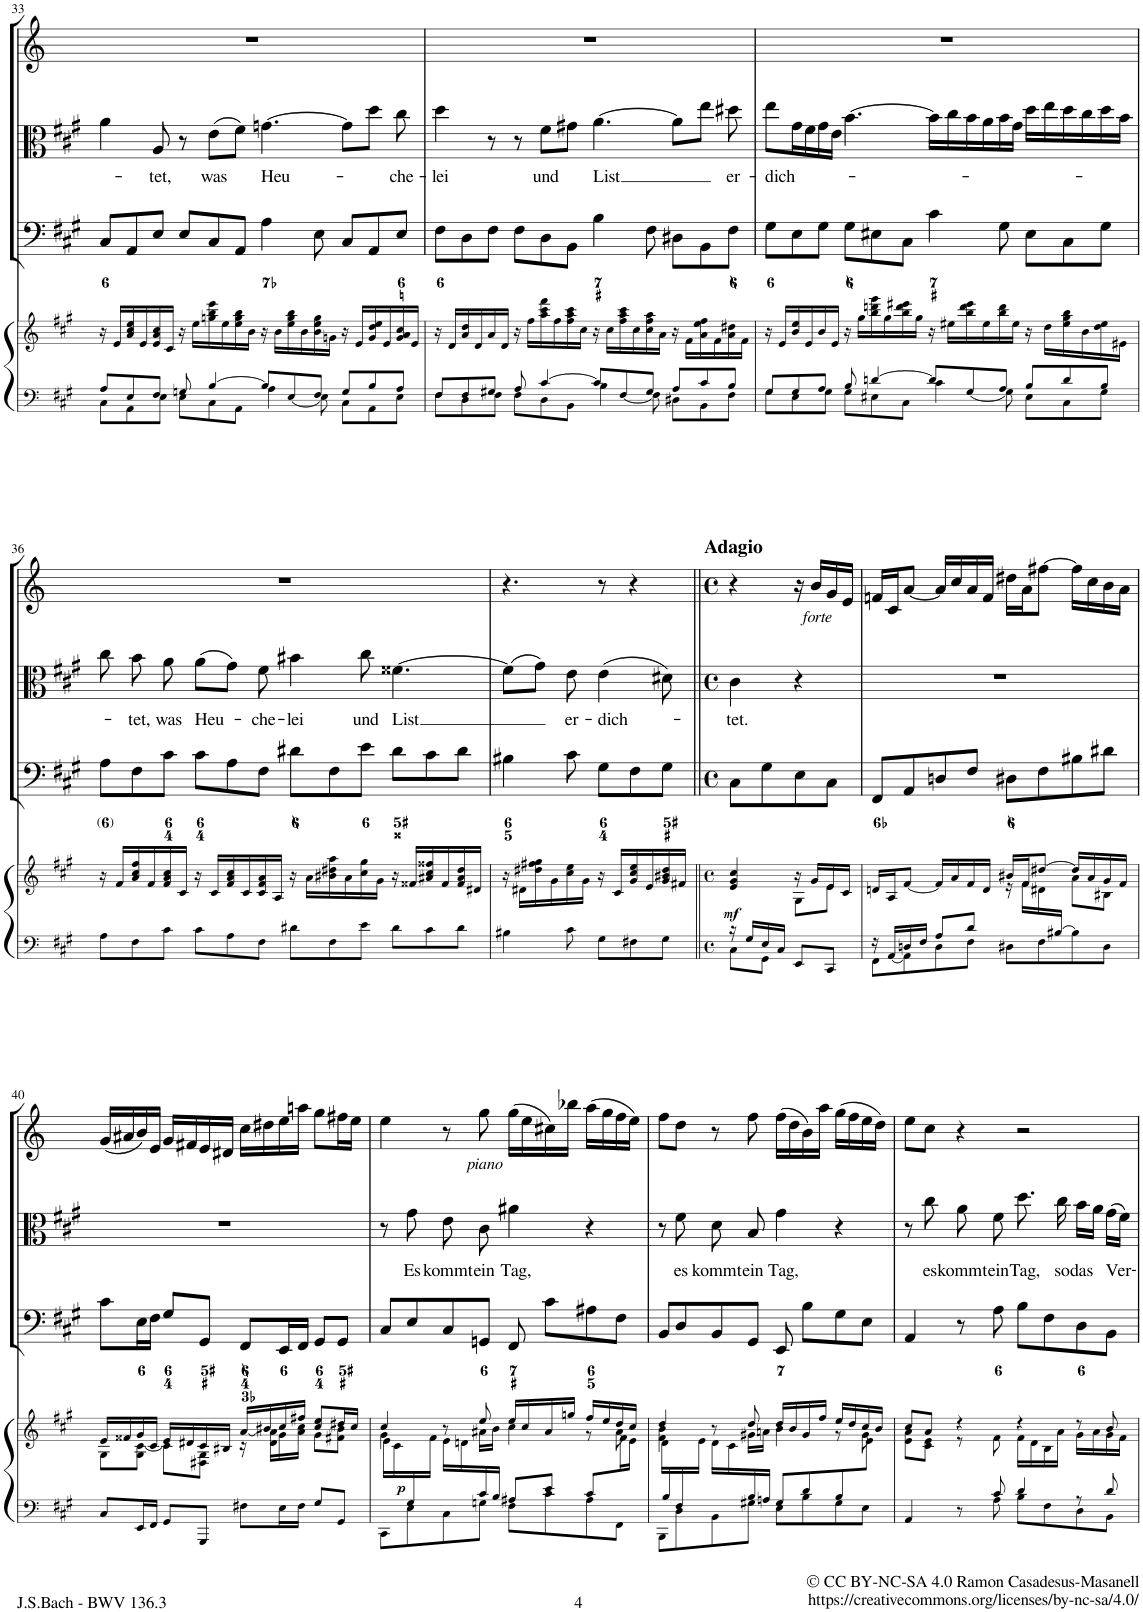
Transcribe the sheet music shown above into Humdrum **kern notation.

**kern	**kern	**dynam	**kern	**kern	**text	**kern	**dynam
*part4	*part4	*part4	*part3	*part2	*part2	*part1	*part1
*staff5	*staff4	*staff4/5	*staff3	*staff2	*staff2	*staff1	*staff1
*I"Piano reduction	*	*	*I"Continuo	*I"Alto	*	*I"Oboe I d'amore	*
*I'Pno	*	*	*	*	*	*I'Ob	*
!!LO:PB:g=z
*clefF4	*clefG2	*	*clefF4	*clefC3	*	*clefG2	*
*	*	*	*	*	*	*Trd2c3	*
*k[f#c#g#]	*k[f#c#g#]	*	*k[f#c#g#]	*k[f#c#g#]	*	*k[]	*
*M12/8	*M12/8	*	*M12/8	*M12/8	*	*M12/8	*
=33	=33	=33	=33	=33	=33	=33	=33
*^	*	*	*	*	*	*	*
8A/L	8C#\L	16r	.	8C#/L	4a\	.	1.r	.
.	.	16e/LL	.	.	.	.	.	.
8E/	8AA\	16a/ 16cc#/ 16ee/	.	8AA/	.	.	.	.
.	.	16e/	.	.	.	.	.	.
!	!	!	!	!	!	!LO:LY:b	!	!
8F#/J	8E\J	16e/ 16a/ 16cc#/	.	8E/J	8A/	-tet,	.	.
.	.	16c#/JJ	.	.	.	.	.	.
8Gn/	8E\L	16r	.	8E/L	8r	.	.	.
.	.	16ee\LL	.	.	.	.	.	.
!	!	!	!	!	!	!LO:LY:b	!	!
[4B/	8C#\	16ggn\ 16bb\ 16eee\	.	8C#/	(8e\L	was	.	.
.	.	16ee\	.	.	.	.	.	.
.	8AA\J	16ee\ 16gg\ 16bb\	.	8AA/J	8f#\J)	.	.	.
.	.	16b\JJ	.	.	.	.	.	.
!	!	!	!	!	!	!LO:LY:b	!	!
8B/L]	4A\	16r	.	4A\	[4.gn\	Heu-	.	.
.	.	16b\LL	.	.	.	.	.	.
[<8E/	.	16ee\ 16gg\ 16bb\	.	.	.	.	.	.
.	.	16b\	.	.	.	.	.	.
8F#/J	8E\]	16b\ 16ee\ 16gg\	.	8E\	.	.	.	.
.	.	16gn\JJ	.	.	.	.	.	.
8G/L	8C#\L	16r	.	8C#/L	8g\L]	.	.	.
.	.	16e/LL	.	.	.	.	.	.
8B/	8AA\	16g/ 16dd/ 16ee/	.	8AA/	8dd\J	.	.	.
.	.	16e/	.	.	.	.	.	.
!	!	!	!	!	!	!LO:LY:b	!	!
8A/J	8E\J	16g/ 16a/ 16cc#/	.	8E/J	8cc#\	-che-	.	.
.	.	16e/JJ	.	.	.	.	.	.
=34	=34	=34	=34	=34	=34	=34	=34	=34
!	!	!	!	!	!	!LO:LY:b	!	!
8F#/L	8F#\L	16r	.	8F#\L	4dd\	-lei	1.r	.
.	.	16d/LL	.	.	.	.	.	.
8F#/	8D\	16a/ 16dd/	.	8D\	.	.	.	.
.	.	16d/	.	.	.	.	.	.
8G#X/J	8F#\J	16a/	.	8F#\J	8r	.	.	.
.	.	16d/JJ	.	.	.	.	.	.
8A/	8F#\L	16r	.	8F#\L	8r	.	.	.
.	.	16ff#\LL	.	.	.	.	.	.
!	!	!	!	!	!	!LO:LY:b	!	!
[4c#/	8D\	16aa\ 16ccc#\ 16fff#\	.	8D\	8f#\L	und	.	.
.	.	16ff#\	.	.	.	.	.	.
.	8BB\J	16ff#\ 16aa\ 16ccc#\	.	8BB\J	8g#X\J	.	.	.
.	.	16cc#\JJ	.	.	.	.	.	.
!	!	!	!	!	!	!LO:LY:b	!	!
8c#/L]	4B\	16r	.	4B\	[4.a\	List	.	.
.	.	16cc#\LL	.	.	.	.	.	.
[<8F#/	.	16ff#\ 16aa\ 16ccc#\	.	.	.	.	.	.
.	.	16cc#\	.	.	.	.	.	.
8G#/J	8F#\]	16cc#\ 16ff#\ 16aa\	.	8F#\	.	.	.	.
.	.	16a\JJ	.	.	.	.	.	.
8A/L	8D#X\L	16r	.	8D#X\L	8a\L]	.	.	.
.	.	16f#\LL	.	.	.	.	.	.
8c#/	8BB\	16a\ 16ee\ 16ff#\	.	8BB\	8ee\J	.	.	.
.	.	16f#\	.	.	.	.	.	.
!	!	!	!	!	!	!LO:LY:b	!	!
8B/J	8F#\J	16a\ 16dd#X\	.	8F#\J	8dd#X\	er-	.	.
.	.	16f#\JJ	.	.	.	.	.	.
=35	=35	=35	=35	=35	=35	=35	=35	=35
!	!	!	!	!	!	!LO:LY:b	!	!
8G#/L	8G#\L	16r	.	8G#\L	8ee\L	-dich-	1.r	.
.	.	16e/LL	.	.	.	.	.	.
8G#/	8E\	16b/ 16ee/	.	8E\	16g#\L	.	.	.
.	.	16e/	.	.	16f#\	.	.	.
8A/J	8G#\J	16b/	.	8G#\J	16g#\	.	.	.
.	.	16e/JJ	.	.	16e\JJ	.	.	.
8B/	8G#\L	16r	.	8G#\L	[4.b\	.	.	.
.	.	16gg#\LL	.	.	.	.	.	.
[4dn/	8E#X\	16bb\ 16dddn\ 16ggg#\	.	8E#X\	.	.	.	.
.	.	16gg#\	.	.	.	.	.	.
.	8C#\J	16bb\ 16ddd\ 16eee#X\	.	8C#\J	.	.	.	.
.	.	16gg#\JJ	.	.	.	.	.	.
8d/L]	4c#\	16r	.	4c#\	16b\LL]	.	.	.
.	.	16ee#X\LL	.	.	16cc#\	.	.	.
[<8G#/	.	16bb\ 16ddd\ 16eee#\	.	.	16b\	.	.	.
.	.	16ee#\	.	.	16a\	.	.	.
8A/J	8G#\]	16bb\ 16ddd\	.	8G#\	16b\	.	.	.
.	.	16ee#\JJ	.	.	16g#\JJ	.	.	.
8B/L	8E#\L	16r	.	8E#\L	16dd\LL	.	.	.
.	.	16dd\LL	.	.	16ee\	.	.	.
8d/	8C#\	16ee#\ 16gg#\ 16bb\	.	8C#\	16dd\	.	.	.
.	.	16b\	.	.	16cc#\	.	.	.
8B/J	8G#\J	16dd\ 16ee#\	.	8G#\J	16dd\	.	.	.
.	.	16e#X\JJ	.	.	16b\JJ	.	.	.
*v	*v	*	*	*	*	*	*	*
!!LO:LB:g=z
=36	=36	=36	=36	=36	=36	=36	=36
8A\L	16r	.	8A\L	8cc#\	.	1.r	.
.	16f#/LL	.	.	.	.	.	.
!	!	!	!	!	!LO:LY:b	!	!
8F#\	16a/ 16cc#/ 16ff#/	.	8F#\	8b\	-tet,	.	.
.	16f#/	.	.	.	.	.	.
!	!	!	!	!	!LO:LY:b	!	!
8c#\J	16f#/ 16a/ 16cc#/	.	8c#\J	8a\	was	.	.
.	16c#/JJ	.	.	.	.	.	.
!	!	!	!	!	!LO:LY:b	!	!
8c#\L	16r	.	8c#\L	(8a\L	Heu-	.	.
.	16c#/LL	.	.	.	.	.	.
8A\	16f#/ 16a/ 16cc#/	.	8A\	8g#\J)	.	.	.
.	16c#/	.	.	.	.	.	.
!	!	!	!	!	!LO:LY:b	!	!
8F#\J	16c#/ 16f#/ 16a/	.	8F#\J	8f#\	-che-	.	.
.	16A/JJ	.	.	.	.	.	.
!	!	!	!	!	!LO:LY:b	!	!
8d#X\L	16r	.	8d#X\L	4b#X\	-lei	.	.
.	16a\LL	.	.	.	.	.	.
8F#\	16b#X\ 16dd#X\ 16aa\	.	8F#\	.	.	.	.
.	16a\	.	.	.	.	.	.
!	!	!	!	!	!LO:LY:b	!	!
8e\J	16cc#\ 16gg#\	.	8e\J	8cc#\	und	.	.
.	16g#\JJ	.	.	.	.	.	.
!	!	!	!	!	!LO:LY:b	!	!
8d#\L	16r	.	8d#\L	[4.f##X\	List	.	.
.	16f##X/LL	.	.	.	.	.	.
8c#\	16a#X/ 16cc#/ 16ff##X/	.	8c#\	.	.	.	.
.	16f##/	.	.	.	.	.	.
8d#\J	16f##/ 16a#/ 16dd#/	.	8d#\J	.	.	.	.
.	16d#X/JJ	.	.	.	.	.	.
=37	=37	=37	=37	=37	=37	=37	=37
4B#X\	16r	.	4B#X\	(8f##\L]	.	4.r	.
.	16d#X\LL	.	.	.	.	.	.
.	16dd#X\ 16ff#X\ 16gg#\	.	.	8g#\J)	.	.	.
.	16g#\	.	.	.	.	.	.
!	!	!	!	!	!LO:LY:b	!	!
8c#\	16cc#\ 16ee\	.	8c#\	8e\	er-	.	.
.	16g#\JJ	.	.	.	.	.	.
!	!	!	!	!	!LO:LY:b	!	!
8G#\L	16r	.	8G#\L	(4e\	-dich-	8r	.
.	16c#/LL	.	.	.	.	.	.
8F#X\	16g#/ 16cc#/ 16ee/	.	8F#\	.	.	4r	.
.	16e/	.	.	.	.	.	.
8G#\J	16g#/ 16b#X/ 16dd#/	.	8G#\J	8d#X\)	.	.	.
.	16f#X/JJ	.	.	.	.	.	.
=38||	=38||	=38||	=38||	=38||	=38||	=38||	=38||
*M4/4	*M4/4	*	*M4/4	*M4/4	*	*M4/4	*
*met(c)	*met(c)	*	*met(c)	*met(c)	*	*met(c)	*
*^	*^	*	*	*	*	*	*
!	!	!	!	!	!	!	!	!LO:TX:a:B:t=Adagio	!
!	!	!	!	!LO:DY:b	!	!	!LO:LY:b	!	!
16r	8C#\L	4e/ 4g#/ 4cc#/	4ryy	mf	8C#\L	4c#\	-tet.	4r	.
16G#/LL	.	.	.	.	.	.	.	.	.
16E/	8GG#\J	.	.	.	8G#\	.	.	.	.
16C#/JJ	.	.	.	.	.	.	.	.	.
4ryy	8EE/L	16r	8G#\L	.	8E\	4r	.	16r	.
!	!	!	!	!	!	!	!	!	!LO:DY:b
.	.	16g#/LL	.	.	.	.	.	16b/LL	other-dynamics
.	8CC#/J	16e/	8e\J	.	8C#\J	.	.	16g/	.
.	.	16c#/JJ	.	.	.	.	.	16e/JJ	.
=39	=39	=39	=39	=39	=39	=39	=39	=39	=39
*	*^	*	*	*	*	*	*	*	*
8.ryy	16r	8FF#\L	16dn/LL	2ryy	.	8FF#/L	1r	.	16fn/LL	.
.	[<16AA/LL	.	16A/J	.	.	.	.	.	16c/J	.
.	16Dn/	8AA\]	[8f#/J	.	.	8AA/	.	.	[8a/J	.
.	16F#/JJ	.	.	.	.	.	.	.	.	.
.	8A/L	8D\	16f#/LL]	.	.	8Dn/	.	.	16a/LL]	.
.	.	.	16a/	.	.	.	.	.	16cc/	.
.	8d/J	8F#\J	16f#/	.	.	8F#/J	.	.	16a/	.
.	.	.	16d/JJ	.	.	.	.	.	16f/JJ	.
.	2ryy	8D#X\L	16b#X/LL	16r	.	8D#X\L	.	.	16dd#X\LL	.
.	.	.	16f#/J	16f#\LL	.	.	.	.	16a\J	.
.	.	8F#\	[8dd#X/J	16d#X\	.	8F#\	.	.	[8ff#X\J	.
[16B#X/JJ	.	.	.	16ryy	.	.	.	.	.	.
4ryy	.	8B#\]	16dd#/LL]	8a\L	.	8B#X\	.	.	16ff#\LL]	.
.	.	.	16a/	.	.	.	.	.	16cc\	.
.	.	8D#\J	16g#/	8B#X\J	.	8d#X\J	.	.	16b\	.
.	.	.	16f#/JJ	.	.	.	.	.	16a\JJ	.
*v	*v	*v	*	*	*	*	*	*	*	*
!!LO:LB:g=z
=40	=40	=40	=40	=40	=40	=40	=40	=40
8C#/L	16e/LL	8G#\L	.	8c#\L	1r	.	(16g/LL	.
.	16f##X/	.	.	.	.	.	16a#X/	.
16EE/L	16g#/	8G#\ [8c#\J	.	16E\L	.	.	16b/)	.
16FF#/JJ	16c#/JJ	.	.	16F#\JJ	.	.	16e/JJ	.
8GG#/L	16e/LL	8c#\L]	.	8G#/L	.	.	16g/LL	.
.	16d#X/	.	.	.	.	.	16f#X/	.
8GGG#/J	16c#/	8D#X\ 8G#\J	.	8GG#/J	.	.	16e/	.
.	16B#X/JJ	.	.	.	.	.	16d#X/JJ	.
8F#X\L	[<16a/LL	16r	.	8FF#/L	.	.	16cc\LL	.
.	16b#X/	16d#\ 16a\]LL	.	.	.	.	16dd#X\	.
16E\L	16cc#/	16g#\	.	16EE/L	.	.	16ee\	.
16F#\JJ	16ff#X/JJ	16a\ 16cc#\JJ	.	16FF#/JJ	.	.	16aan\JJ	.
8G#/L	8cc#/ 8ee/L	8g#\L	.	8GG#/L	.	.	8gg\L	.
8GG#/J	16dd#X/L	8f#X\ 8b#\J	.	8GG#/J	.	.	16ff#X\L	.
.	16cc#/JJ	.	.	.	.	.	16ee\JJ	.
=41	=41	=41	=41	=41	=41	=41	=41	=41
*^	*	*^	*	*	*	*	*	*
!	!	!	!	!	!LO:DY:b	!	!	!	!	!
8ryy	8CC#\L	4cc#/	4g#\	16e\LL	p	8C#/L	8r	.	4ee\	.
.	.	.	.	16c#\	.	.	.	.	.	.
!	!	!	!	!	!	!	!	!LO:LY:b	!	!
16G#/	8E\	.	.	16ryy	.	8E/	8g#\	Es	.	.
8.ryy	.	.	.	16f#\JJ	.	.	.	.	.	.
!	!	!	!	!	!	!	!	!LO:LY:b	!	!
.	8C#\	8r	8ryy	16e\LL	.	8C#/	8e\	kommt	8r	.
.	.	.	.	16dn\	.	.	.	.	.	.
!	!	!	!	!	!	!	!	!LO:LY:b	!	!LO:DY:b
16c#/	8Gn\J	8ee/	16a#X\LL	2ryy	.	8GGn/J	8c#\	ein	8gg\	other-dynamics
16B/JJ	.	.	16b\JJ	.	.	.	.	.	.	.
!	!	!	!	!	!	!	!	!LO:LY:b	!	!
8A#X/L	8F#\L	16ee/LL	4cc#\	.	.	8FF#/	4a#X\	Tag,	(16gg\LL	.
.	.	16cc#/	.	.	.	.	.	.	16ee\	.
8e/J	8c#\	16a#/	.	.	.	8c#\L	.	.	16cc#X\)	.
.	.	16ggn/JJ	.	.	.	.	.	.	16bb-X\JJ	.
8c#/L	8A#\	16ff#/LL	8r	.	.	8A#X\	4r	.	(16aa\LL	.
.	.	16ee/	.	.	.	.	.	.	16gg\	.
8ryy	8FF#\J	16dd/	8a#\	16f#\L	.	8F#\J	.	.	16ff\	.
.	.	16cc#/JJ	.	16e\JJ	.	.	.	.	16ee\JJ)	.
=42	=42	=42	=42	=42	=42	=42	=42	=42	=42	=42
16ryy	8BBB\L	4dd/	4f#\ 4b\	16d\LL	.	8BB/L	8r	.	8ff\L	.
16B/	.	.	.	8ryy	.	.	.	.	.	.
!	!	!	!	!	!	!	!	!LO:LY:b	!	!
16F#/	8D\	.	.	.	.	8D/	8f#\	es	8dd\J	.
8.ryy	.	.	.	16e\JJ	.	.	.	.	.	.
!	!	!	!	!	!	!	!	!LO:LY:b	!	!
.	8BB\	8r	8ryy	16d\LL	.	8BB/	8d\	kommt	8r	.
.	.	.	.	16c#\	.	.	.	.	.	.
!	!	!	!	!	!	!	!	!LO:LY:b	!	!
16B/	8G#X\J	8dd/	16g#X\LL	2ryy	.	8GG#/J	8B/	ein	8ff\	.
16An/JJ	.	.	16an\JJ	.	.	.	.	.	.	.
!	!	!	!	!	!	!	!	!LO:LY:b	!	!
8G#/L	8E\L	16dd/LL	4b\	.	.	8EE/	4g#\	Tag,	(16ff\LL	.
.	.	16b/	.	.	.	.	.	.	16dd\	.
8d/	8B\	16g#/	.	.	.	8B\L	.	.	16b\)	.
.	.	16ff#/JJ	.	.	.	.	.	.	16aa\JJ	.
8B/	8G#\	16ee/LL	8r	.	.	8G#\	4r	.	(16gg\LL	.
.	.	16dd/	.	.	.	.	.	.	16ff\	.
8ryy	8E\J	16cc#/	8g#\	8e\J	.	8E\J	.	.	16ee\	.
.	.	16b/JJ	.	.	.	.	.	.	16dd\JJ)	.
*	*	*	*v	*v	*	*	*	*	*	*
=43	=43	=43	=43	=43	=43	=43	=43	=43	=43
4AA/	4ryy	8cc#/L	8e\ 8a\L	.	4AA/	8r	.	8ee\L	.
!	!	!	!	!	!	!	!LO:LY:b	!	!
.	.	8a/J	8c#\ 8e\J	.	.	8cc#\	es	8cc\J	.
!	!	!	!	!	!	!	!LO:LY:b	!	!
8r	8ryy	4r	8r	.	8r	8a\	kommt	4r	.
!	!	!	!	!	!	!	!LO:LY:b	!	!
8c#/	8A\	.	8f#\	.	8A\	8f#\	ein	.	.
!	!	!	!	!	!	!	!LO:LY:b	!	!
4d/	8B\L	4r	16f#\LL	.	8B\L	8.dd\	Tag,	2r	.
.	.	.	16d\	.	.	.	.	.	.
.	8F#\	.	16B\	.	8F#\	.	.	.	.
!	!	!	!	!	!	!	!LO:LY:b	!	!
.	.	.	16a\JJ	.	.	16cc#\	so	.	.
!	!	!	!	!	!	!	!LO:LY:b	!	!
8r	8D\	8r	16g#\LL	.	8D\	16b\LL	das	.	.
.	.	.	16a\	.	.	16a\JJ	.	.	.
!	!	!	!	!	!	!	!LO:LY:b	!	!
8d/	8BB\J	8b/	16g#\	.	8BB\J	(16g#\LL	Ver-	.	.
.	.	.	16f#\JJ	.	.	16f#\JJ)	.	.	.
*v	*v	*	*	*	*	*	*	*	*
*	*v	*v	*	*	*	*	*	*
=	=	=	=	=	=	=	=
*-	*-	*-	*-	*-	*-	*-	*-
